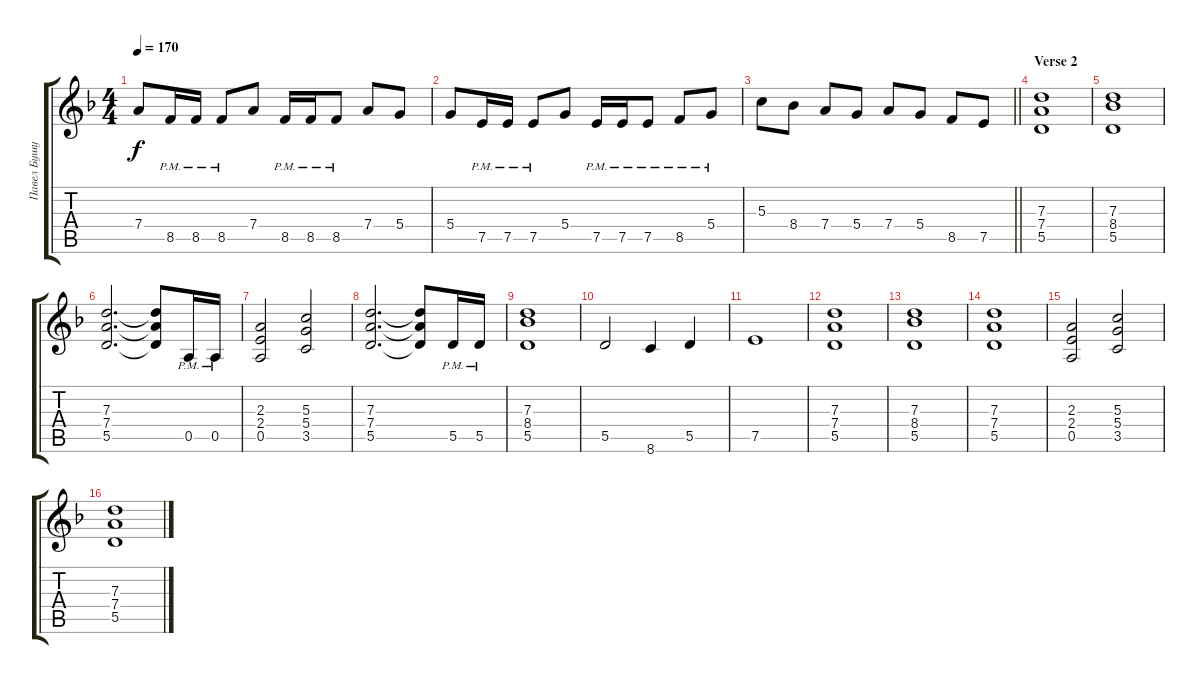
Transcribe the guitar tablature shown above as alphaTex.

\track ("Павел Бушуев" "Павел Бушу") {instrument distortionguitar}
\staff {score tabs}
\tuning (E4 B3 G3 D3 A2 E2) {hide}
\ts (4 4)
\tempo 170
\clef g2
\ks f
7.4.8{dy f} 8.5{pm}.16 8.5{pm}.16 8.5{pm}.8 7.4.8 8.5{pm}.16 8.5{pm}.16 8.5{pm}.8 7.4.8 5.4.8 |
5.4.8 7.5{pm}.16 7.5{pm}.16 7.5{pm}.8 5.4.8 7.5{pm}.16 7.5{pm}.16 7.5{pm}.8 8.5{pm}.8 5.4{pm}.8 |
\barLineRight lightlight
5.3.8 8.4.8 7.4.8 5.4.8 7.4.8 5.4.8 8.5.8 7.5.8 |
\section ("" "Verse 2")
(7.3 7.4 5.5).1 |
(7.3 8.4 5.5).1 |
(7.3 7.4 5.5).2{d} (7.3{t} 7.4{t} 5.5{t}).8 0.5{pm}.16 0.5{pm}.16 |
(2.3 2.4 0.5).2 (5.3 5.4 3.5).2 |
(7.3 7.4 5.5).2{d} (7.3{t} 7.4{t} 5.5{t}).8 5.5{pm}.16 5.5{pm}.16 |
(7.3 8.4 5.5).1 |
5.5.2 8.6.4 5.5.4 |
7.5.1 |
(7.3 7.4 5.5).1 |
(7.3 8.4 5.5).1 |
(7.3 7.4 5.5).1 |
(2.3 2.4 0.5).2 (5.3 5.4 3.5).2 |
(7.3 7.4 5.5).1
